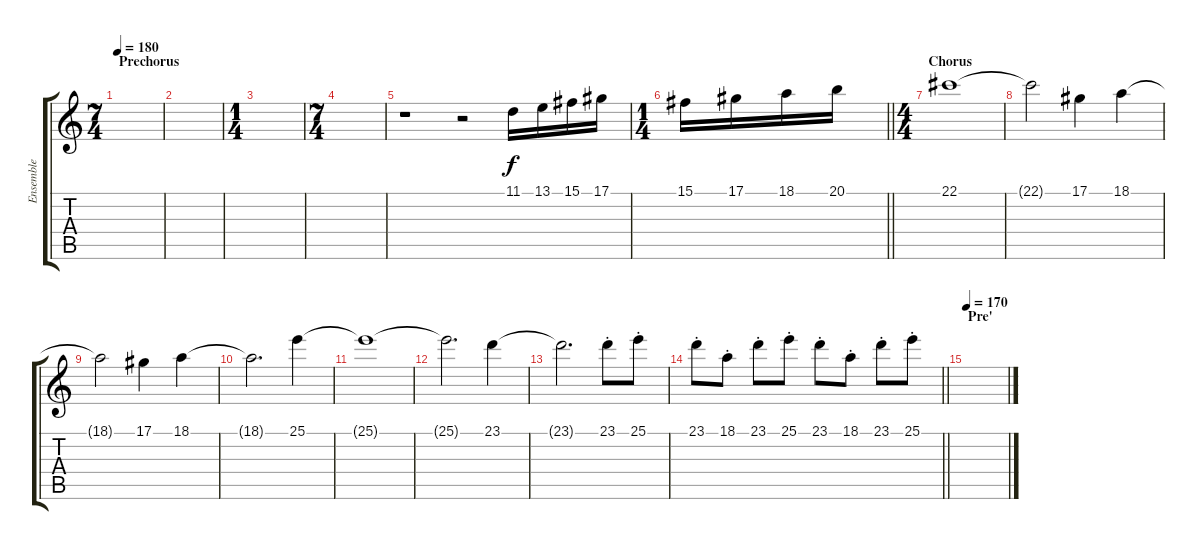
\track ("Ensemble" "Ensemble") {instrument stringensemble1}
\staff {score tabs}
\tuning (Eb4 Bb3 Gb3 Db3 Ab2 Db2) {hide}
\ts (7 4)
\section ("" "Prechorus")
\tempo 180
\clef g2
\ks c
|
|
\ts (1 4)
|
\ts (7 4)
|
r.1 r.2 11.1.16{volume 9} 13.1.16 15.1.16 17.1.16 |
\ts (1 4)
\barLineRight lightlight
15.1.16 17.1.16 18.1.16 20.1.16 |
\ts (4 4)
\section ("" "Chorus")
22.1.1 |
22.1{t}.2 17.1.4 18.1.4 |
18.1{t}.2 17.1.4 18.1.4 |
18.1{t}.2{d} 25.1.4 |
25.1{t}.1 |
25.1{t}.2{d} 23.1.4 |
23.1{t}.2{d} 23.1{st}.8 25.1{st}.8 |
\barLineRight lightlight
23.1{st}.8 18.1{st}.8 23.1{st}.8 25.1{st}.8 23.1{st}.8 18.1{st}.8 23.1{st}.8 25.1{st}.8 |
\section ("" "Pre'")
\tempo 170
